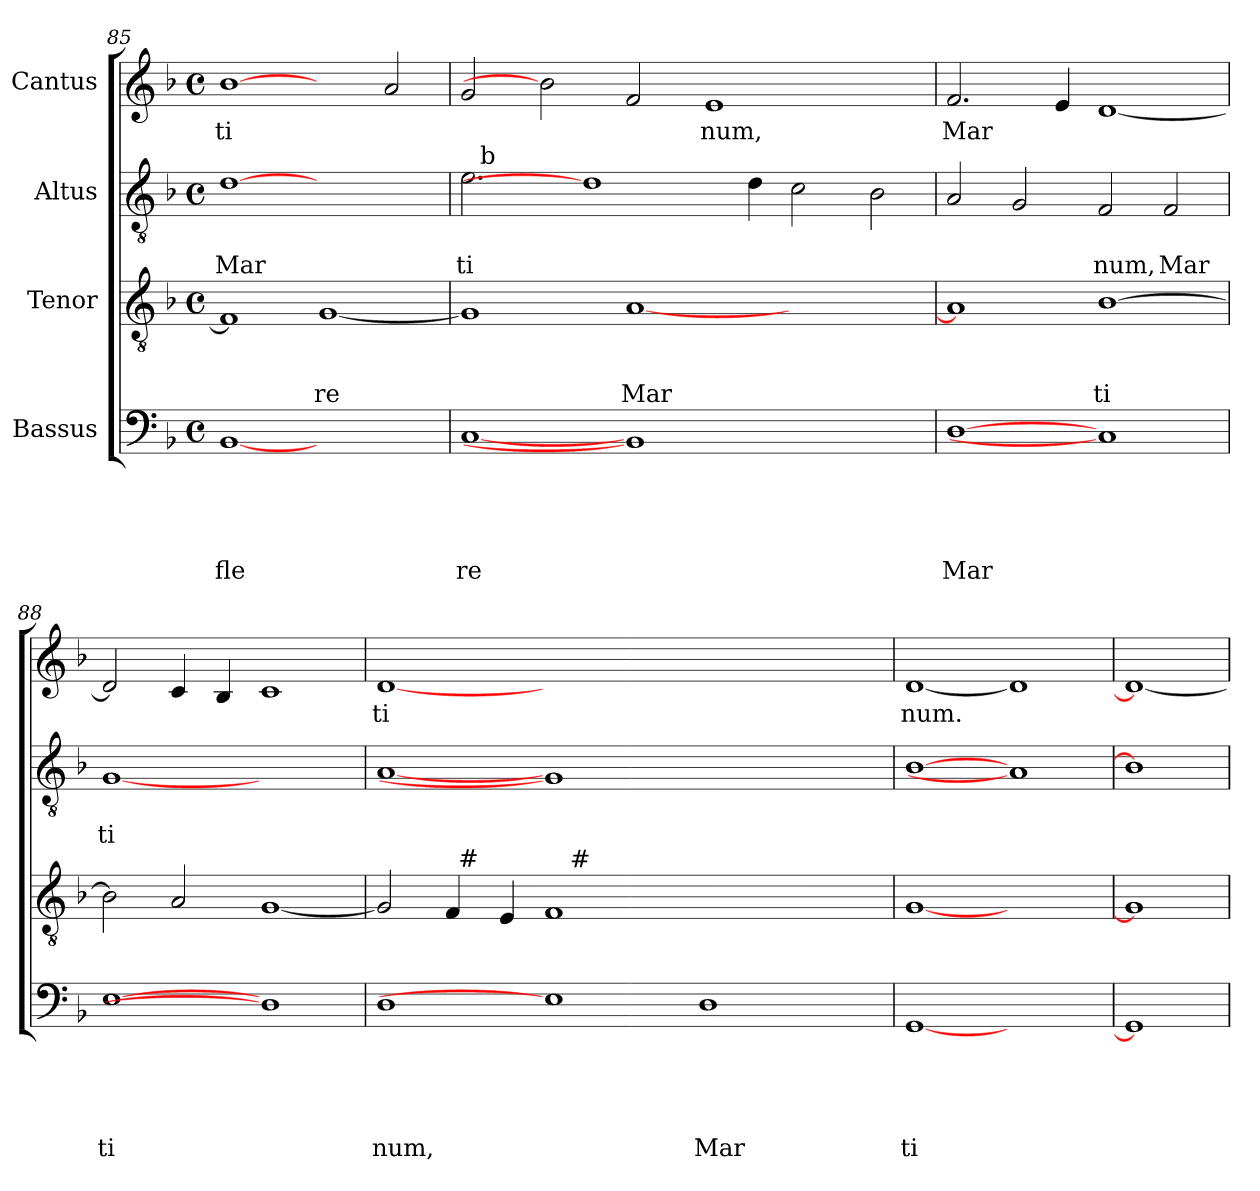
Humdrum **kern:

**kern	**text	**text	**text	**text	**text	**kern	**text	**text	**text	**kern	**text	**text	**kern	**text
*part4	*part4	*part4	*part4	*part4	*part4	*part3	*part3	*part3	*part3	*part2	*part2	*part2	*part1	*part1
*staff4	*staff4	*staff4	*staff4	*staff4	*staff4	*staff3	*staff3	*staff3	*staff3	*staff2	*staff2	*staff2	*staff1	*staff1
*I"Bassus	*	*	*	*	*	*I"Tenor	*	*	*	*I"Altus	*	*	*I"Cantus	*
*clefF4	*	*	*	*	*	*clefGv2	*	*	*	*clefGv2	*	*	*clefG2	*
*k[b-]	*	*	*	*	*	*k[b-]	*	*	*	*k[b-]	*	*	*k[b-]	*
*F:	*	*	*	*	*	*F:	*	*	*	*F:	*	*	*F:	*
*M4/4	*	*	*	*	*	*M4/4	*	*	*	*M4/4	*	*	*M4/4	*
*met(c)	*	*	*	*	*	*met(c)	*	*	*	*met(c)	*	*	*met(c)	*
=85	=85	=85	=85	=85	=85	=85	=85	=85	=85	=85	=85	=85	=85	=85
!	!	!	!	!	!LO:LY:b	!	!	!	!	!	!	!LO:LY:b	!	!LO:LY:b
[1BB-	.	.	.	.	fle	1F]	.	.	.	[1d	.	Mar	[1b-	ti
!	!	!	!	!	!	!	!	!	!LO:LY:b	!	!	!	!	!
1ryy	.	.	.	.	.	[<1G	.	.	re	1ryy	.	.	2ryy	.
.	.	.	.	.	.	.	.	.	.	.	.	.	2a/	.
=86	=86	=86	=86	=86	=86	=86	=86	=86	=86	=86	=86	=86	=86	=86
!	!	!	!	!	!LO:LY:b	!	!	!	!	!	!	!LO:LY:b	!	!
*	*	*	*	*	*	*	*	*	*	*^	*	*	*	*
[1C	.	.	.	.	re	1G]	.	.	.	2.e\	16ryy	.	ti	2g/	.
!	!	!	!	!	!	!	!	!	!	!	!LO:TX:a:t=b	!	!	!	!
.	.	.	.	.	.	.	.	.	.	.	1ryy	.	.	.	.
.	.	.	.	.	.	.	.	.	.	.	.	.	.	2b-]	.
.	.	.	.	.	.	.	.	.	.	1d]	.	.	.	.	.
!	!	!	!	!	!	!	!	!	!LO:LY:b	!	!	!	!	!	!
1BB-]	.	.	.	.	.	[<1A	.	.	Mar	.	.	.	.	2f/	.
.	.	.	.	.	.	.	.	.	.	.	1ryy	.	.	.	.
!	!	!	!	!	!	!	!	!	!	!	!	!	!	!	!LO:LY:b
.	.	.	.	.	.	.	.	.	.	.	.	.	.	1e	num,
.	.	.	.	.	.	.	.	.	.	4d\	.	.	.	.	.
1ryy	.	.	.	.	.	1ryy	.	.	.	2c\	.	.	.	.	.
.	.	.	.	.	.	.	.	.	.	.	2...ryy	.	.	.	.
.	.	.	.	.	.	.	.	.	.	2B-\	.	.	.	2ryy	.
=87	=87	=87	=87	=87	=87	=87	=87	=87	=87	=87	=87	=87	=87	=87	=87
!	!	!	!	!	!LO:LY:b	!	!	!	!	!	!	!	!	!	!LO:LY:b
*	*	*	*	*	*	*	*	*	*	*v	*v	*	*	*	*
[1D	.	.	.	.	Mar	1A]	.	.	.	2A/	.	.	2.f/	Mar
.	.	.	.	.	.	.	.	.	.	2G/	.	.	.	.
.	.	.	.	.	.	.	.	.	.	.	.	.	4e/	.
!	!	!	!	!	!	!	!	!	!LO:LY:b	!	!	!LO:LY:b	!	!
1C]	.	.	.	.	.	[>1B-	.	.	ti	2F/	.	num,	[<1d	.
!	!	!	!	!	!	!	!	!	!	!	!	!LO:LY:b	!	!
.	.	.	.	.	.	.	.	.	.	2F/	.	Mar	.	.
=88	=88	=88	=88	=88	=88	=88	=88	=88	=88	=88	=88	=88	=88	=88
!	!	!	!	!	!LO:LY:b	!	!	!	!	!	!	!LO:LY:b	!	!
[1E	.	.	.	.	ti	2B-\]	.	.	.	[1G	.	ti	2d/]	.
.	.	.	.	.	.	2A/	.	.	.	.	.	.	4c/	.
.	.	.	.	.	.	.	.	.	.	.	.	.	4B-/	.
1D]	.	.	.	.	.	[<1G	.	.	.	1ryy	.	.	1c	.
=89	=89	=89	=89	=89	=89	=89	=89	=89	=89	=89	=89	=89	=89	=89
!	!	!	!	!	!LO:LY:b	!	!	!	!	!	!	!	!	!LO:LY:b
*	*	*	*	*	*	*^	*	*	*	*	*	*	*	*
*	*	*	*	*	*	*	*^	*	*	*	*	*	*	*	*
1D	.	.	.	.	num,	2G/]	2ryy	1ryy	.	.	.	[1A	.	.	[1d	ti
.	.	.	.	.	.	4F/	32ryy	.	.	.	.	.	.	.	.	.
!	!	!	!	!	!	!	!LO:TX:a:t=#	!	!	!	!	!	!	!	!	!
.	.	.	.	.	.	.	1ryy	.	.	.	.	.	.	.	.	.
.	.	.	.	.	.	4E/	.	.	.	.	.	.	.	.	.	.
1E]	.	.	.	.	.	1F	.	16.ryy	.	.	.	1G]	.	.	0ryy	.
!	!	!	!	!	!	!	!	!LO:TX:a:t=#	!	!	!	!	!	!	!	!
.	.	.	.	.	.	.	.	1ryy	.	.	.	.	.	.	.	.
.	.	.	.	.	.	.	1ryy	.	.	.	.	.	.	.	.	.
!	!	!	!	!	!LO:LY:b	!	!	!	!	!	!	!	!	!	!	!
1D	.	.	.	.	Mar	1ryy	.	.	.	.	.	1ryy	.	.	.	.
.	.	.	.	.	.	.	.	2ryy	.	.	.	.	.	.	.	.
.	.	.	.	.	.	.	4...ryy	.	.	.	.	.	.	.	.	.
.	.	.	.	.	.	.	.	4ryy	.	.	.	.	.	.	.	.
.	.	.	.	.	.	.	.	8ryy	.	.	.	.	.	.	.	.
.	.	.	.	.	.	.	.	32ryy	.	.	.	.	.	.	.	.
=90	=90	=90	=90	=90	=90	=90	=90	=90	=90	=90	=90	=90	=90	=90	=90	=90
!	!	!	!	!	!LO:LY:b	!	!	!	!	!	!	!	!	!	!	!LO:LY:b
*	*	*	*	*	*	*v	*v	*v	*	*	*	*	*	*	*	*
[1GG	.	.	.	.	ti	[1G	.	.	.	[1B-	.	.	[<1d	num.
1ryy	.	.	.	.	.	1ryy	.	.	.	1A]	.	.	1d]	.
=91	=91	=91	=91	=91	=91	=91	=91	=91	=91	=91	=91	=91	=91	=91
1GG]	.	.	.	.	.	1G]	.	.	.	1B-]	.	.	1d_	.
=	=	=	=	=	=	=	=	=	=	=	=	=	=	=
*-	*-	*-	*-	*-	*-	*-	*-	*-	*-	*-	*-	*-	*-	*-
